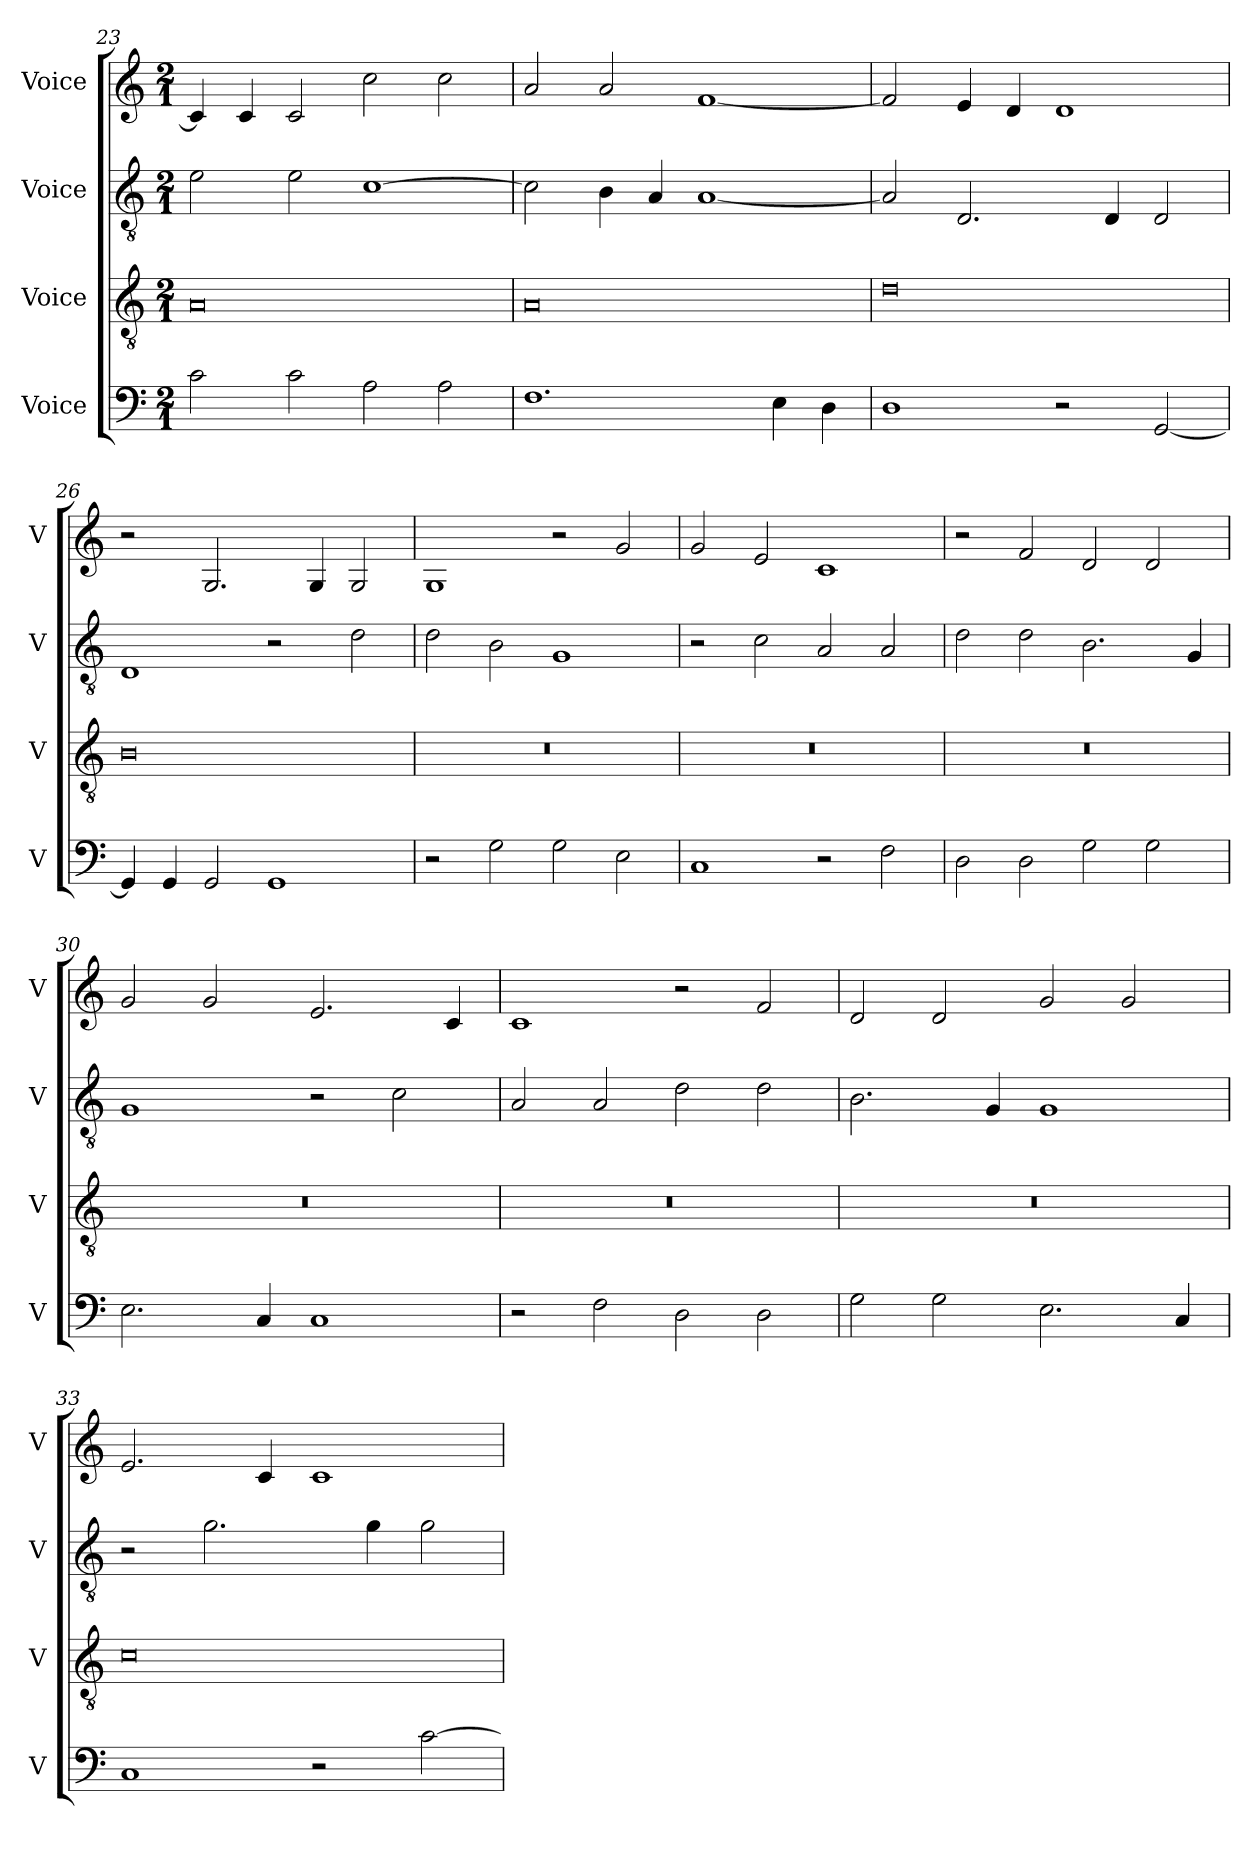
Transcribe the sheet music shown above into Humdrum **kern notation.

**kern	**kern	**kern	**kern
*part4	*part3	*part2	*part1
*staff4	*staff3	*staff2	*staff1
*I"Voice	*I"Voice	*I"Voice	*I"Voice
*I'V	*I'V	*I'V	*I'V
*clefF4	*clefGv2	*clefGv2	*clefG2
*k[]	*k[]	*k[]	*k[]
*M2/1	*M2/1	*M2/1	*M2/1
=23	=23	=23	=23
2c\	0A	2e\	4c/]
.	.	.	4c/
2c\	.	2e\	2c/
2A\	.	[1c	2cc\
2A\	.	.	2cc\
=24	=24	=24	=24
1.F	0A	2c\]	2a/
.	.	4B\	2a/
.	.	4A/	.
.	.	[1A	[1f
4E\	.	.	.
4D\	.	.	.
!!LO:PB:g=z
=25	=25	=25	=25
1D	0d	2A/]	2f/]
.	.	2.D/	4e/
.	.	.	4d/
2r	.	.	1d
.	.	4D/	.
[2GG/	.	2D/	.
=26	=26	=26	=26
4GG/]	0B	1D	2r
4GG/	.	.	.
2GG/	.	.	2.G/
1GG	.	2r	.
.	.	.	4G/
.	.	2d\	2G/
=27	=27	=27	=27
2r	0r	2d\	1G
2G\	.	2B\	.
2G\	.	1G	2r
2E\	.	.	2g/
!!LO:LB:g=z
=28	=28	=28	=28
1C	0r	2r	2g/
.	.	2c\	2e/
2r	.	2A/	1c
2F\	.	2A/	.
=29	=29	=29	=29
2D\	0r	2d\	2r
2D\	.	2d\	2f/
2G\	.	2.B\	2d/
2G\	.	.	2d/
.	.	4G/	.
=30	=30	=30	=30
2.E\	0r	1G	2g/
.	.	.	2g/
4C/	.	.	.
1C	.	2r	2.e/
.	.	2c\	.
.	.	.	4c/
=31	=31	=31	=31
2r	0r	2A/	1c
2F\	.	2A/	.
2D\	.	2d\	2r
2D\	.	2d\	2f/
!!LO:LB:g=z
=32	=32	=32	=32
2G\	0r	2.B\	2d/
2G\	.	.	2d/
.	.	4G/	.
2.E\	.	1G	2g/
.	.	.	2g/
4C/	.	.	.
=33	=33	=33	=33
1C	0c	2r	2.e/
.	.	2.g\	.
.	.	.	4c/
2r	.	.	1c
.	.	4g\	.
[2c\	.	2g\	.
=	=	=	=
*-	*-	*-	*-
